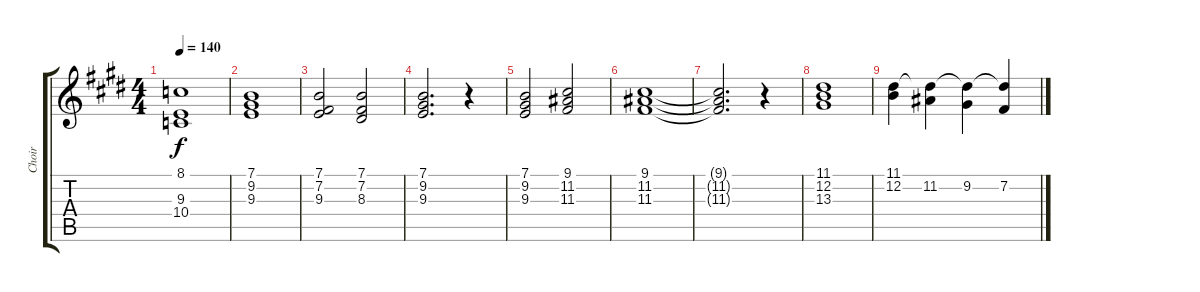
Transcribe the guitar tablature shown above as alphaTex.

\track ("Choir" "Choir") {instrument choiraahs}
\staff {score tabs}
\tuning (E4 B3 G3 D3 A2 E2) {hide}
\ts (4 4)
\tempo 140
\clef g2
\ks e
(8.1 9.3 10.4).1{dy f} |
(7.1 9.2 9.3).1 |
(7.1 7.2 9.3).2 (7.1 7.2 8.3).2 |
(7.1 9.2 9.3).2{d} r.4 |
(7.1 9.2 9.3).2 (9.1 11.2 11.3).2 |
(9.1 11.2 11.3).1 |
(9.1{t} 11.2{t} 11.3{t}).2{d} r.4 |
(11.1 12.2 13.3).1 |
(11.1 12.2).4 (11.1{t} 11.2).4 (11.1{t} 9.2).4 (11.1{t} 7.2).4
